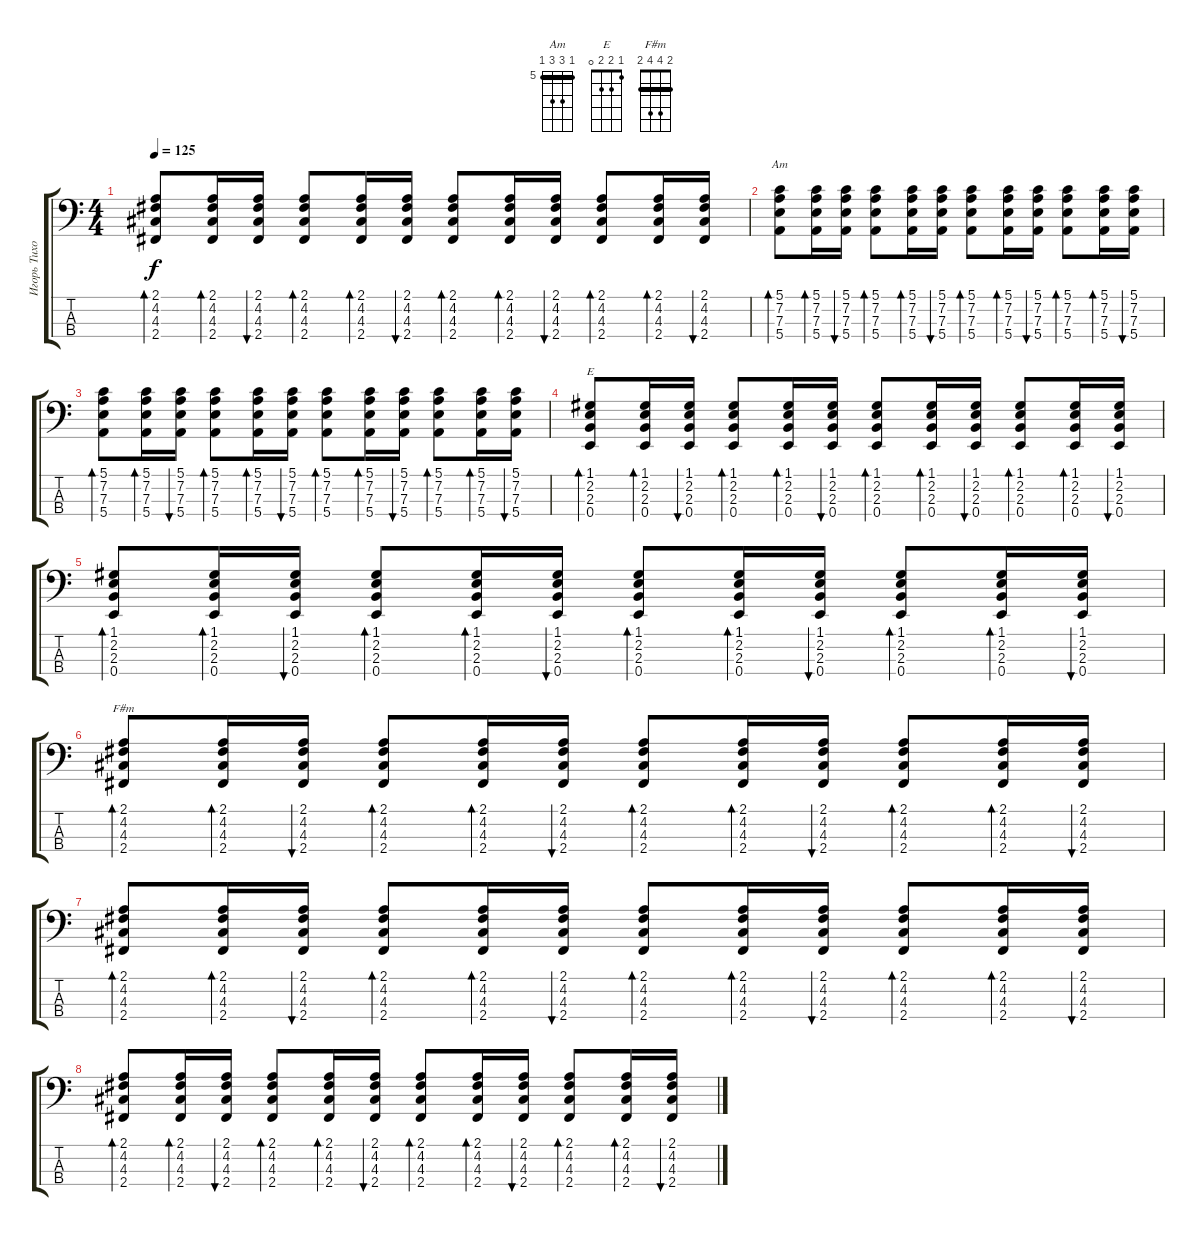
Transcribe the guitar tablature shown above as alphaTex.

\track ("Игорь Тихомиров" "Игорь Тихо") {instrument electricbasspick}
\staff {score tabs}
\tuning (G2 D2 A1 E1) {hide}
\chord ("Am" 5 7 7 5) {firstfret 5 barre 5}
\chord ("E" 1 2 2 0)
\chord ("F#m" 2 4 4 2) {barre 2}
\ts (4 4)
\tempo 125
\clef f4
\ks c
(2.1 4.2 4.3 2.4).8{bd 60 dy f} (2.1 4.2 4.3 2.4).16{bd 60} (2.1 4.2 4.3 2.4).16{bu 60} (2.1 4.2 4.3 2.4).8{bd 60} (2.1 4.2 4.3 2.4).16{bd 60} (2.1 4.2 4.3 2.4).16{bu 60} (2.1 4.2 4.3 2.4).8{bd 60} (2.1 4.2 4.3 2.4).16{bd 60} (2.1 4.2 4.3 2.4).16{bu 60} (2.1 4.2 4.3 2.4).8{bd 60} (2.1 4.2 4.3 2.4).16{bd 60} (2.1 4.2 4.3 2.4).16{bu 60} |
(5.1 7.2 7.3 5.4).8{bd 60 ch "Am"} (5.1 7.2 7.3 5.4).16{bd 60} (5.1 7.2 7.3 5.4).16{bu 60} (5.1 7.2 7.3 5.4).8{bd 60} (5.1 7.2 7.3 5.4).16{bd 60} (5.1 7.2 7.3 5.4).16{bu 60} (5.1 7.2 7.3 5.4).8{bd 60} (5.1 7.2 7.3 5.4).16{bd 60} (5.1 7.2 7.3 5.4).16{bu 60} (5.1 7.2 7.3 5.4).8{bd 60} (5.1 7.2 7.3 5.4).16{bd 60} (5.1 7.2 7.3 5.4).16{bu 60} |
(5.1 7.2 7.3 5.4).8{bd 60} (5.1 7.2 7.3 5.4).16{bd 60} (5.1 7.2 7.3 5.4).16{bu 60} (5.1 7.2 7.3 5.4).8{bd 60} (5.1 7.2 7.3 5.4).16{bd 60} (5.1 7.2 7.3 5.4).16{bu 60} (5.1 7.2 7.3 5.4).8{bd 60} (5.1 7.2 7.3 5.4).16{bd 60} (5.1 7.2 7.3 5.4).16{bu 60} (5.1 7.2 7.3 5.4).8{bd 60} (5.1 7.2 7.3 5.4).16{bd 60} (5.1 7.2 7.3 5.4).16{bu 60} |
(1.1 2.2 2.3 0.4).8{bd 60 ch "E"} (1.1 2.2 2.3 0.4).16{bd 60} (1.1 2.2 2.3 0.4).16{bu 60} (1.1 2.2 2.3 0.4).8{bd 60} (1.1 2.2 2.3 0.4).16{bd 60} (1.1 2.2 2.3 0.4).16{bu 60} (1.1 2.2 2.3 0.4).8{bd 60} (1.1 2.2 2.3 0.4).16{bd 60} (1.1 2.2 2.3 0.4).16{bu 60} (1.1 2.2 2.3 0.4).8{bd 60} (1.1 2.2 2.3 0.4).16{bd 60} (1.1 2.2 2.3 0.4).16{bu 60} |
(1.1 2.2 2.3 0.4).8{bd 60} (1.1 2.2 2.3 0.4).16{bd 60} (1.1 2.2 2.3 0.4).16{bu 60} (1.1 2.2 2.3 0.4).8{bd 60} (1.1 2.2 2.3 0.4).16{bd 60} (1.1 2.2 2.3 0.4).16{bu 60} (1.1 2.2 2.3 0.4).8{bd 60} (1.1 2.2 2.3 0.4).16{bd 60} (1.1 2.2 2.3 0.4).16{bu 60} (1.1 2.2 2.3 0.4).8{bd 60} (1.1 2.2 2.3 0.4).16{bd 60} (1.1 2.2 2.3 0.4).16{bu 60} |
(2.1 4.2 4.3 2.4).8{bd 60 ch "F#m"} (2.1 4.2 4.3 2.4).16{bd 60} (2.1 4.2 4.3 2.4).16{bu 60} (2.1 4.2 4.3 2.4).8{bd 60} (2.1 4.2 4.3 2.4).16{bd 60} (2.1 4.2 4.3 2.4).16{bu 60} (2.1 4.2 4.3 2.4).8{bd 60} (2.1 4.2 4.3 2.4).16{bd 60} (2.1 4.2 4.3 2.4).16{bu 60} (2.1 4.2 4.3 2.4).8{bd 60} (2.1 4.2 4.3 2.4).16{bd 60} (2.1 4.2 4.3 2.4).16{bu 60} |
(2.1 4.2 4.3 2.4).8{bd 60} (2.1 4.2 4.3 2.4).16{bd 60} (2.1 4.2 4.3 2.4).16{bu 60} (2.1 4.2 4.3 2.4).8{bd 60} (2.1 4.2 4.3 2.4).16{bd 60} (2.1 4.2 4.3 2.4).16{bu 60} (2.1 4.2 4.3 2.4).8{bd 60} (2.1 4.2 4.3 2.4).16{bd 60} (2.1 4.2 4.3 2.4).16{bu 60} (2.1 4.2 4.3 2.4).8{bd 60} (2.1 4.2 4.3 2.4).16{bd 60} (2.1 4.2 4.3 2.4).16{bu 60} |
(2.1 4.2 4.3 2.4).8{bd 60} (2.1 4.2 4.3 2.4).16{bd 60} (2.1 4.2 4.3 2.4).16{bu 60} (2.1 4.2 4.3 2.4).8{bd 60} (2.1 4.2 4.3 2.4).16{bd 60} (2.1 4.2 4.3 2.4).16{bu 60} (2.1 4.2 4.3 2.4).8{bd 60} (2.1 4.2 4.3 2.4).16{bd 60} (2.1 4.2 4.3 2.4).16{bu 60} (2.1 4.2 4.3 2.4).8{bd 60} (2.1 4.2 4.3 2.4).16{bd 60} (2.1 4.2 4.3 2.4).16{bu 60}
